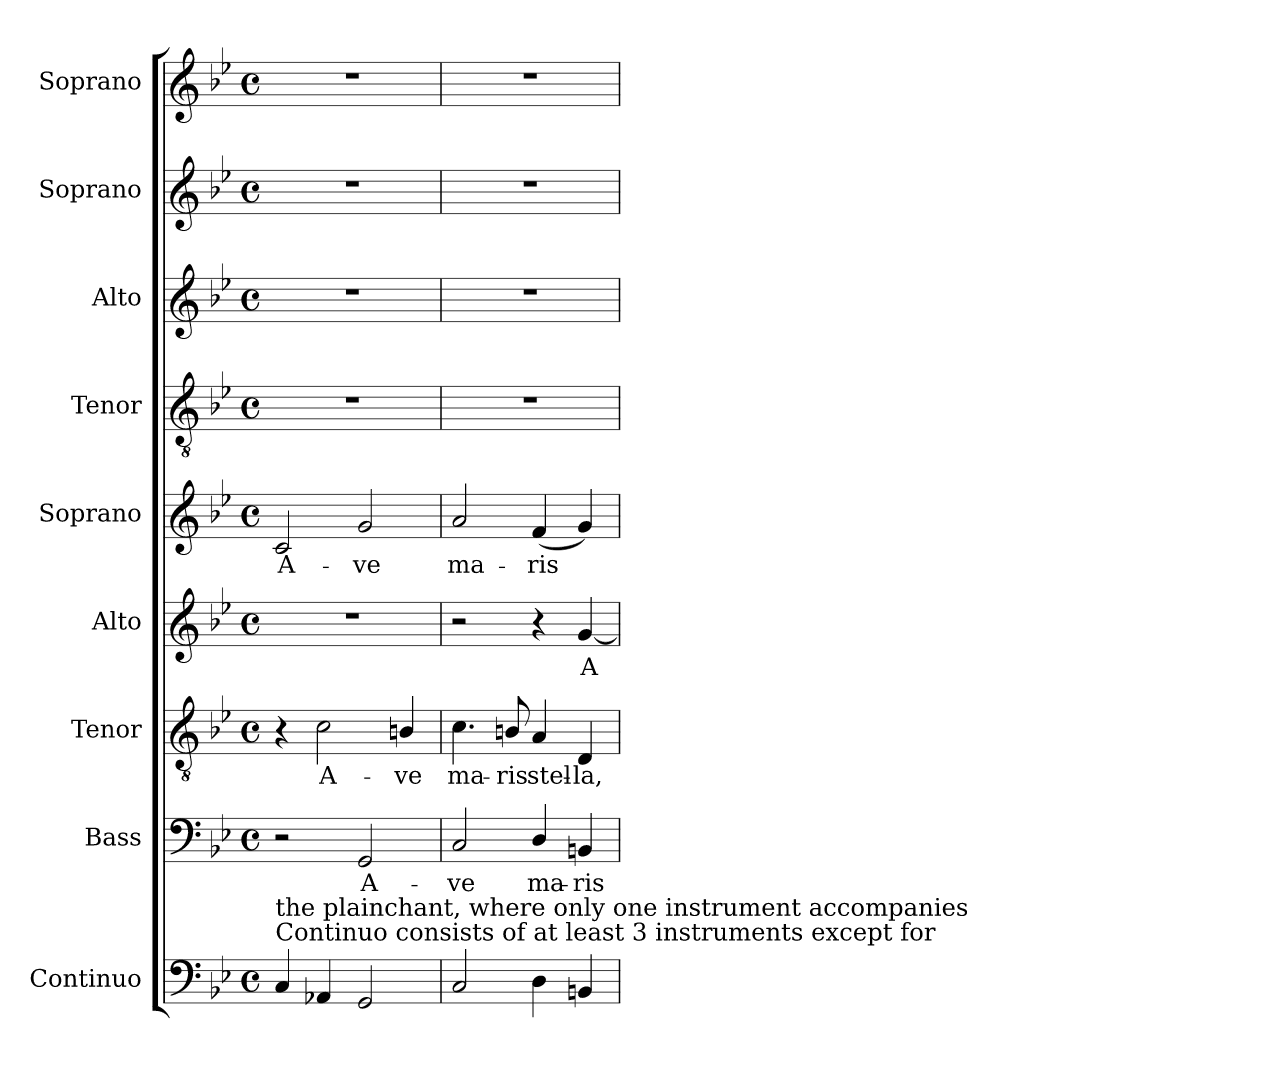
**kern	**kern	**text	**kern	**text	**kern	**text	**kern	**text	**kern	**kern	**kern	**kern
*part9	*part8	*part8	*part7	*part7	*part6	*part6	*part5	*part5	*part4	*part3	*part2	*part1
*staff9	*staff8	*staff8	*staff7	*staff7	*staff6	*staff6	*staff5	*staff5	*staff4	*staff3	*staff2	*staff1
*I"Continuo	*I"Bass	*	*I"Tenor	*	*I"Alto	*	*I"Soprano	*	*I"Tenor	*I"Alto	*I"Soprano	*I"Soprano
*I'Cont.	*I'B.	*	*I'T.	*	*I'A.	*	*I'S.	*	*I'T.	*I'A.	*I'S.	*I'S.
!!LO:PB:g=z
*clefF4	*clefF4	*	*clefGv2	*	*clefG2	*	*clefG2	*	*clefGv2	*clefG2	*clefG2	*clefG2
*	*	*	*ITrd7c12	*	*	*	*	*	*ITrd7c12	*	*	*
*k[b-e-]	*k[b-e-]	*	*k[b-e-]	*	*k[b-e-]	*	*k[b-e-]	*	*k[b-e-]	*k[b-e-]	*k[b-e-]	*k[b-e-]
*B-:	*B-:	*	*B-:	*	*B-:	*	*B-:	*	*B-:	*B-:	*B-:	*B-:
*M4/4	*M4/4	*	*M4/4	*	*M4/4	*	*M4/4	*	*M4/4	*M4/4	*M4/4	*M4/4
*met(c)	*met(c)	*	*met(c)	*	*met(c)	*	*met(c)	*	*met(c)	*met(c)	*met(c)	*met(c)
=1	=1	=1	=1	=1	=1	=1	=1	=1	=1	=1	=1	=1
!LO:TX:a:t=Continuo consists of at least 3 instruments except for	!	!	!	!	!	!	!	!	!	!	!	!
!LO:TX:t=the plainchant, where only one instrument accompanies	!	!	!	!	!	!	!	!	!	!	!	!
!	!	!	!	!	!	!	!	!LO:LY:b:color=#000000	!	!	!	!
4Ci/	2r	.	4r	.	1r	.	2ci/	A-	1r	1r	1r	1r
!	!	!	!	!LO:LY:b:color=#000000	!	!	!	!	!	!	!	!
4AA-Xi/	.	.	2Ci\	A-	.	.	.	.	.	.	.	.
!	!	!LO:LY:b:color=#000000	!	!	!	!	!	!	!	!	!	!
!	!	!	!	!	!	!	!	!LO:LY:b:color=#000000	!	!	!	!
2GGi/	2GGi/	A-	.	.	.	.	2gi/	-ve	.	.	.	.
!	!	!	!	!LO:LY:b:color=#000000	!	!	!	!	!	!	!	!
.	.	.	4BBni/	-ve	.	.	.	.	.	.	.	.
=2	=2	=2	=2	=2	=2	=2	=2	=2	=2	=2	=2	=2
!	!	!LO:LY:b:color=#000000	!	!	!	!	!	!	!	!	!	!
!	!	!	!	!LO:LY:b:color=#000000	!	!	!	!	!	!	!	!
!	!	!	!	!	!	!	!	!LO:LY:b:color=#000000	!	!	!	!
2Ci/	2Ci/	-ve	4.Ci\	ma-	2r	.	2ai/	ma-	1r	1r	1r	1r
!	!	!	!	!LO:LY:b:color=#000000	!	!	!	!	!	!	!	!
.	.	.	8BBni/	-ris	.	.	.	.	.	.	.	.
!	!	!LO:LY:b:color=#000000	!	!	!	!	!	!	!	!	!	!
!	!	!	!	!LO:LY:b:color=#000000	!	!	!	!	!	!	!	!
!	!	!	!	!	!	!	!	!LO:LY:b:color=#000000	!	!	!	!
4Di\	4Di/	ma-	4AAi/	stel-	4r	.	(4fi/	-ris	.	.	.	.
!	!	!LO:LY:b:color=#000000	!	!	!	!	!	!	!	!	!	!
!	!	!	!	!LO:LY:b:color=#000000	!	!	!	!	!	!	!	!
!	!	!	!	!	!	!LO:LY:b:color=#000000	!	!	!	!	!	!
4BBni/	4BBni/	-ris	4DDi/	-la,	[4gi/	A-	4gi/)	.	.	.	.	.
=	=	=	=	=	=	=	=	=	=	=	=	=
*-	*-	*-	*-	*-	*-	*-	*-	*-	*-	*-	*-	*-
